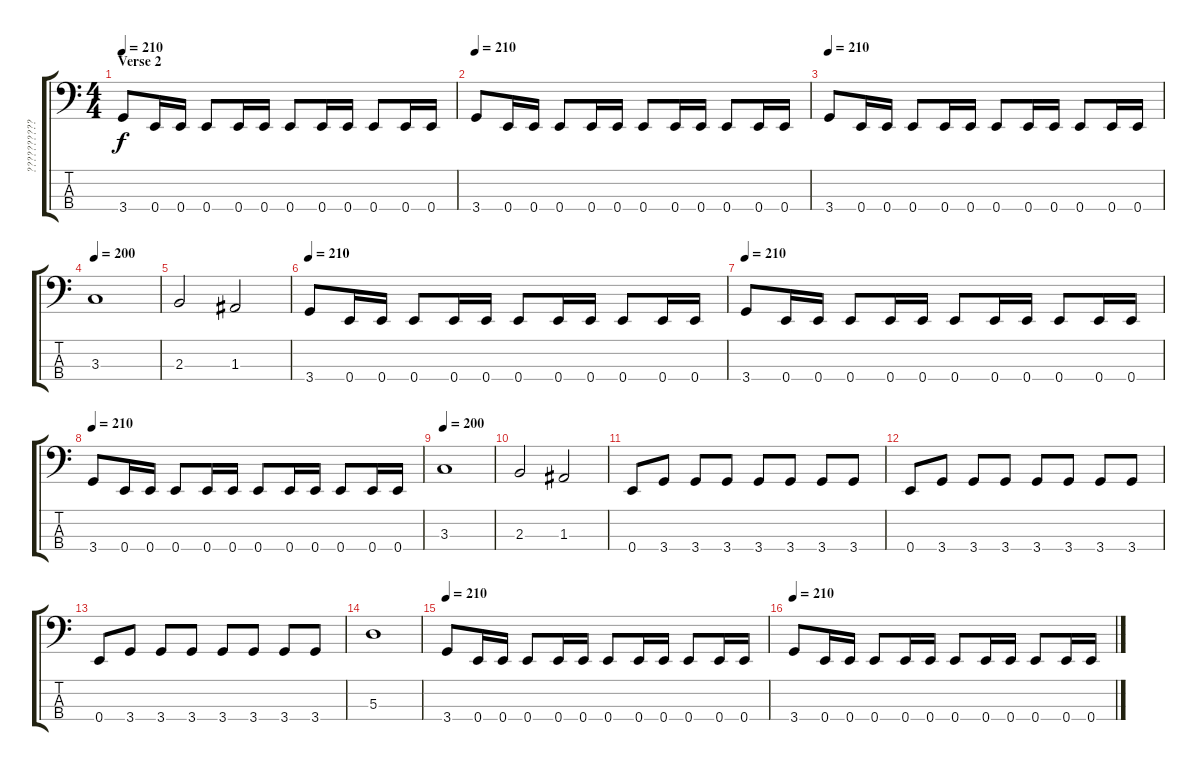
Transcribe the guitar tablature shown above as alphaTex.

\track ("??????????" "??????????") {instrument electricbasspick}
\staff {score tabs}
\tuning (G2 D2 A1 E1) {hide}
\ts (4 4)
\section ("" "Verse 2")
\tempo 210
\clef f4
\ks c
3.4.8{dy f} 0.4.16 0.4.16 0.4.8 0.4.16 0.4.16 0.4.8 0.4.16 0.4.16 0.4.8 0.4.16 0.4.16 |
\tempo 210
3.4.8 0.4.16 0.4.16 0.4.8 0.4.16 0.4.16 0.4.8 0.4.16 0.4.16 0.4.8 0.4.16 0.4.16 |
\tempo 210
3.4.8 0.4.16 0.4.16 0.4.8 0.4.16 0.4.16 0.4.8 0.4.16 0.4.16 0.4.8 0.4.16 0.4.16 |
\tempo 200
3.3.1 |
2.3.2 1.3.2 |
\tempo 210
3.4.8 0.4.16 0.4.16 0.4.8 0.4.16 0.4.16 0.4.8 0.4.16 0.4.16 0.4.8 0.4.16 0.4.16 |
\tempo 210
3.4.8 0.4.16 0.4.16 0.4.8 0.4.16 0.4.16 0.4.8 0.4.16 0.4.16 0.4.8 0.4.16 0.4.16 |
\tempo 210
3.4.8 0.4.16 0.4.16 0.4.8 0.4.16 0.4.16 0.4.8 0.4.16 0.4.16 0.4.8 0.4.16 0.4.16 |
\tempo 200
3.3.1 |
2.3.2 1.3.2 |
0.4.8 3.4.8 3.4.8 3.4.8 3.4.8 3.4.8 3.4.8 3.4.8 |
0.4.8 3.4.8 3.4.8 3.4.8 3.4.8 3.4.8 3.4.8 3.4.8 |
0.4.8 3.4.8 3.4.8 3.4.8 3.4.8 3.4.8 3.4.8 3.4.8 |
5.3.1 |
\tempo 210
3.4.8 0.4.16 0.4.16 0.4.8 0.4.16 0.4.16 0.4.8 0.4.16 0.4.16 0.4.8 0.4.16 0.4.16 |
\tempo 210
3.4.8 0.4.16 0.4.16 0.4.8 0.4.16 0.4.16 0.4.8 0.4.16 0.4.16 0.4.8 0.4.16 0.4.16
